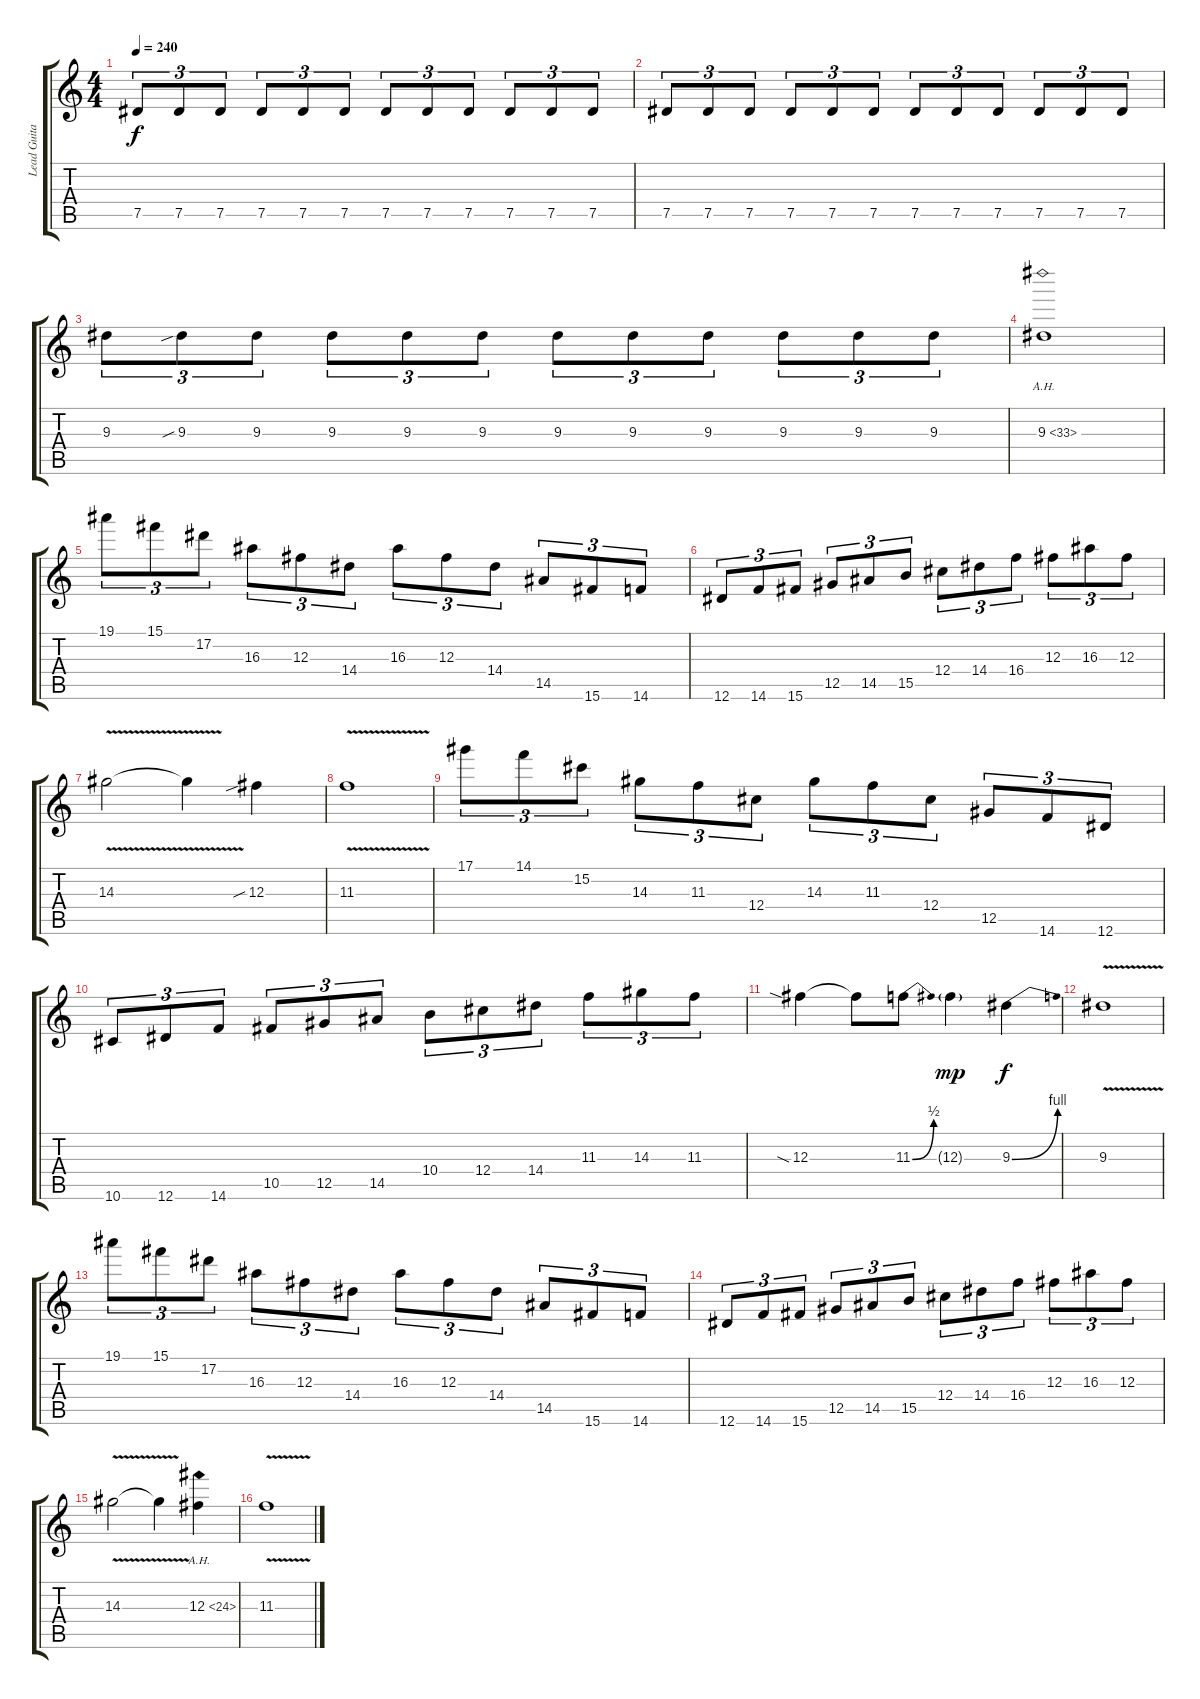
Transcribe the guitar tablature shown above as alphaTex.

\track ("Lead Guitar" "Lead Guita") {instrument distortionguitar}
\staff {score tabs}
\tuning (Eb4 Bb3 Gb3 Db3 Ab2 Eb2) {hide}
\ts (4 4)
\tempo 240
\clef g2
\ks c
7.5.8{tu (3 2) dy f instrument distortionguitar} 7.5.8{tu (3 2)} 7.5.8{tu (3 2)} 7.5.8{tu (3 2)} 7.5.8{tu (3 2)} 7.5.8{tu (3 2)} 7.5.8{tu (3 2)} 7.5.8{tu (3 2)} 7.5.8{tu (3 2)} 7.5.8{tu (3 2)} 7.5.8{tu (3 2)} 7.5.8{tu (3 2)} |
7.5.8{tu (3 2)} 7.5.8{tu (3 2)} 7.5.8{tu (3 2)} 7.5.8{tu (3 2)} 7.5.8{tu (3 2)} 7.5.8{tu (3 2)} 7.5.8{tu (3 2)} 7.5.8{tu (3 2)} 7.5.8{tu (3 2)} 7.5.8{tu (3 2)} 7.5.8{tu (3 2)} 7.5.8{tu (3 2)} |
9.3.8{tu (3 2)} 9.3{sib}.8{tu (3 2)} 9.3.8{tu (3 2)} 9.3.8{tu (3 2)} 9.3.8{tu (3 2)} 9.3.8{tu (3 2)} 9.3.8{tu (3 2)} 9.3.8{tu (3 2)} 9.3.8{tu (3 2)} 9.3.8{tu (3 2)} 9.3.8{tu (3 2)} 9.3.8{tu (3 2)} |
9.3{ah 24}.1 |
19.1.8{tu (3 2)} 15.1.8{tu (3 2)} 17.2.8{tu (3 2)} 16.3.8{tu (3 2)} 12.3.8{tu (3 2)} 14.4.8{tu (3 2)} 16.3.8{tu (3 2)} 12.3.8{tu (3 2)} 14.4.8{tu (3 2)} 14.5.8{tu (3 2)} 15.6.8{tu (3 2)} 14.6.8{tu (3 2)} |
12.6.8{tu (3 2)} 14.6.8{tu (3 2)} 15.6.8{tu (3 2)} 12.5.8{tu (3 2)} 14.5.8{tu (3 2)} 15.5.8{tu (3 2)} 12.4.8{tu (3 2)} 14.4.8{tu (3 2)} 16.4.8{tu (3 2)} 12.3.8{tu (3 2)} 16.3.8{tu (3 2)} 12.3.8{tu (3 2)} |
14.3{v}.2 14.3{v t}.4 12.3{sib}.4 |
11.3{v}.1 |
17.1.8{tu (3 2)} 14.1.8{tu (3 2)} 15.2.8{tu (3 2)} 14.3.8{tu (3 2)} 11.3.8{tu (3 2)} 12.4.8{tu (3 2)} 14.3.8{tu (3 2)} 11.3.8{tu (3 2)} 12.4.8{tu (3 2)} 12.5.8{tu (3 2)} 14.6.8{tu (3 2)} 12.6.8{tu (3 2)} |
10.6.8{tu (3 2)} 12.6.8{tu (3 2)} 14.6.8{tu (3 2)} 10.5.8{tu (3 2)} 12.5.8{tu (3 2)} 14.5.8{tu (3 2)} 10.4.8{tu (3 2)} 12.4.8{tu (3 2)} 14.4.8{tu (3 2)} 11.3.8{tu (3 2)} 14.3.8{tu (3 2)} 11.3.8{tu (3 2)} |
12.3{sia}.4 12.3{t}.8 11.3{be (bend 0 0 60 2)}.8 12.3{g}.4{dy mp} 9.3{be (bend 0 0 60 4)}.4{dy f} |
9.3{v}.1 |
19.1.8{tu (3 2)} 15.1.8{tu (3 2)} 17.2.8{tu (3 2)} 16.3.8{tu (3 2)} 12.3.8{tu (3 2)} 14.4.8{tu (3 2)} 16.3.8{tu (3 2)} 12.3.8{tu (3 2)} 14.4.8{tu (3 2)} 14.5.8{tu (3 2)} 15.6.8{tu (3 2)} 14.6.8{tu (3 2)} |
12.6.8{tu (3 2)} 14.6.8{tu (3 2)} 15.6.8{tu (3 2)} 12.5.8{tu (3 2)} 14.5.8{tu (3 2)} 15.5.8{tu (3 2)} 12.4.8{tu (3 2)} 14.4.8{tu (3 2)} 16.4.8{tu (3 2)} 12.3.8{tu (3 2)} 16.3.8{tu (3 2)} 12.3.8{tu (3 2)} |
14.3{v}.2 14.3{v t}.4 12.3{ah 12}.4 |
11.3{v}.1
